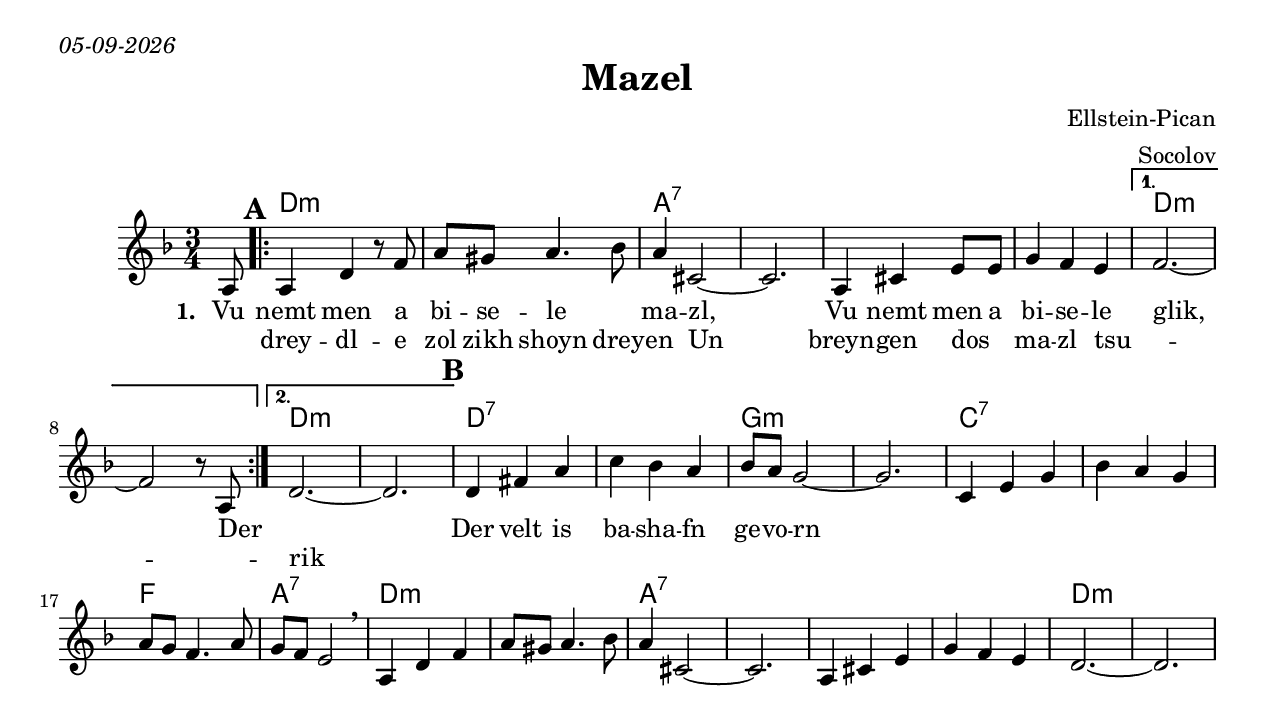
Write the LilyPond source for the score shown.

\version "2.18.0"
\include "english.ly"
\paper{
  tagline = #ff
  print-all-headers = ##t
  #(set-paper-size "letter")
}
date = #(strftime "%d-%m-%Y" (localtime (current-time)))

\markup{ \italic{ \date }  }

%\markup{ Got something to say? }

global = {
  \clef treble
  \key d \minor
  \time 3/4
  \set Score.markFormatter = #format-mark-box-alphabet
}

%#################################### Melody ########################
%melody =  \transpose c d \relative c' {  %transpose for clarinet
melody = \relative c' {
  \global
  \partial 8*1 a8  %lead in notes

  \repeat volta 2{
    \mark \default
    a4 d r8  f
    a8 gs a4. bf8
    a4 cs,2~
    cs2.

    a4 cs e8 e
    g4 f e
  }
  \alternative {
    { f2.~ f2 r8 a,}
    {d2.~ d2.}
  }

  %b
  \mark \default
  d4 fs a
  c4 bf a
  bf8 a g2~
  g2.

  c,4 e g
  bf4 a g
  a8 g f4. a8|
  g8 f e2  \breathe  % \bar"||"

  a,4 d f
  a8 gs a4. bf8
  a4 cs,2~
  cs2.

  a4 cs e
  g4 f e
  d2.~ d2.


}
%################################# Lyrics #####################

\addlyrics{ \set stanza = #"1. "
            Vu nemt men a bi -- se -- le  _ ma -- zl,
            Vu nemt men a bi -- se -- le glik, Der

        _ Der velt is ba -- sha -- fn ge -- vo -- rn
            %{_ Di velt iz ba -- sha -- fn far ye -- dn,
            Ba --sha -- fn far ye -- dn va glaykh.
            Oy, vu nemt men a bisele,
            Khotsh nor a  bisele mazl, a bisele glik?
            Oy, vu nemt men a bisele Khotsh nor a bisele
            mazl, a bisele glik?  %}

}
\addlyrics {
            _ drey -- dl -- e   zol zikh  shoyn  drey -- en
            Un breyn -- gen dos _ ma -- zl tsu -- _ _ rik }

%}

%################################# Chords #######################
harmonies = \chordmode {
  s8
  d2.*2:m
  a2.*4:7
  d2.*2:m
  d2.*2:m
  %b
  d2.*2:7
  g2.*2:m
  c2.*2:7
  f2.
  a2.:7
  %dbl bar
  d2.*2:m
  a2.*4:7
  d2.:m

}

\score {
  <<
    \new ChordNames {
      \set chordChanges = ##f
      \harmonies
    }
    \new Staff   \melody
  >>
  \header{
    title= "Mazel"
    subtitle=""
    composer= "Ellstein-Pican"
    instrument =""
    arranger= "Socolov"
  }
  \layout{indent = 1.0\cm}
  \midi {
    \tempo 4 = 120

    % \midi { }
  }
}

%{
Vu nemt men a bisele mazl,
Vu nemt men a bisele glik,
Er reydl zol zikh  iberdreyen
Un breyngen dos mazl tsurik.

Di velt iz bashafn far yedn,
Bashafn far yedn va glaykh.
Oy, vu nemt men a bisele,
Khotsh nor a  bisele mazl, a bisele glik?
Oy, vu nemt men a bisele Khotsh nor a bisele
mazl, a bisele glik?

Vi mentshn zol zikh eyn zel mazl
Zer loikhn zer  yuddn zer gik
E nasah vol zeys oyf dos mazl
Ken mumer  nit habn zurik
Oy, vu nemt men a bisele,
Khotsh nor a bisele mazl, a  bisele glik?
Oy, vu nemt men a bisele Khotsh nor a bisele mazl, a bisele  glik?

Oy, vu nemt men a bisele,
Khotsh nor a bisele mazl, a bisele glik?
Oy, vu nemt men a bisele
Khotsh nor a bisele mazl, a bisele glik?

Oy, vu nemt men a bisele mazl, a bisele glik?
Oy, vu nemt men a bisele  mazl, a bisele glik?
Oy, vu nemt men a bisele mazl, a bisele glik?

Oy,  vu nemt men a bisele,
Khotsh nor a bisele mazl, a bisele glik?
Oy, vu  nemt men a bisele
Khotsh nor a bisele mazl, a bisele glik?

%}

%{
% more verses:
\markup{}
\markup {
  \fill-line {
    \hspace #0.1 % distance from left margin
    \column {
      \line { "1."
	\column {
	  ""
	}
      }
      \hspace #0.2 % vertical distance between verses
      \line { "2."
	\column {
	 ""
	}
      }
    }
    \hspace #0.1  % horiz. distance between columns
    \column {
      \line { "3."
	\column {
	  ""
	}
      }
      \hspace #0.2 % distance between verses
      \line { "4."
	\column {
	 ""
	}
      }
    }
    \hspace #0.1 % distance to right margin
  }
}

%}
